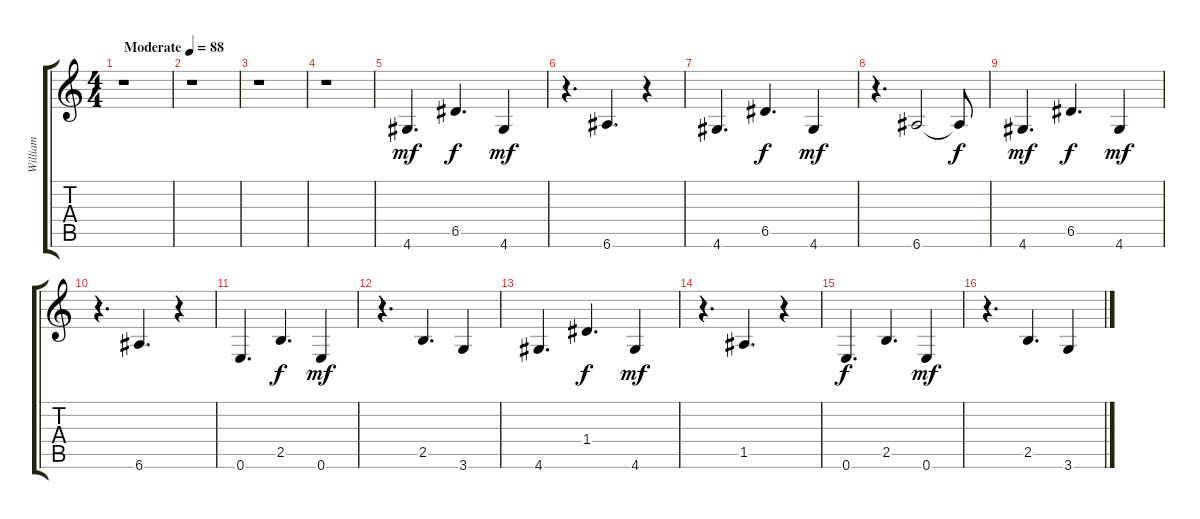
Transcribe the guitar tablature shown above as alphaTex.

\track ("   William Falcheri" "   William") {instrument electricbasspick}
\staff {score tabs}
\tuning (E4 B3 G3 D3 A2 E2) {hide}
\ts (4 4)
\tempo (88 "Moderate")
\clef g2
\ks c
r.1{dy mf instrument electricbasspick} |
r.1 |
r.1 |
r.1 |
4.6.4{d} 6.5.4{d dy f} 4.6.4{dy mf} |
r.4{d} 6.6.4{d} r.4 |
4.6.4{d} 6.5.4{d dy f} 4.6.4{dy mf} |
r.4{d} 6.6.2 6.6{t}.8{dy f} |
4.6.4{d dy mf} 6.5.4{d dy f} 4.6.4{dy mf} |
r.4{d} 6.6.4{d} r.4 |
0.6.4{d} 2.5.4{d dy f} 0.6.4{dy mf} |
r.4{d} 2.5.4{d} 3.6.4 |
4.6.4{d} 1.4.4{d dy f} 4.6.4{dy mf} |
r.4{d} 1.5.4{d} r.4 |
0.6.4{d dy f} 2.5.4{d} 0.6.4{dy mf} |
r.4{d} 2.5.4{d} 3.6.4
